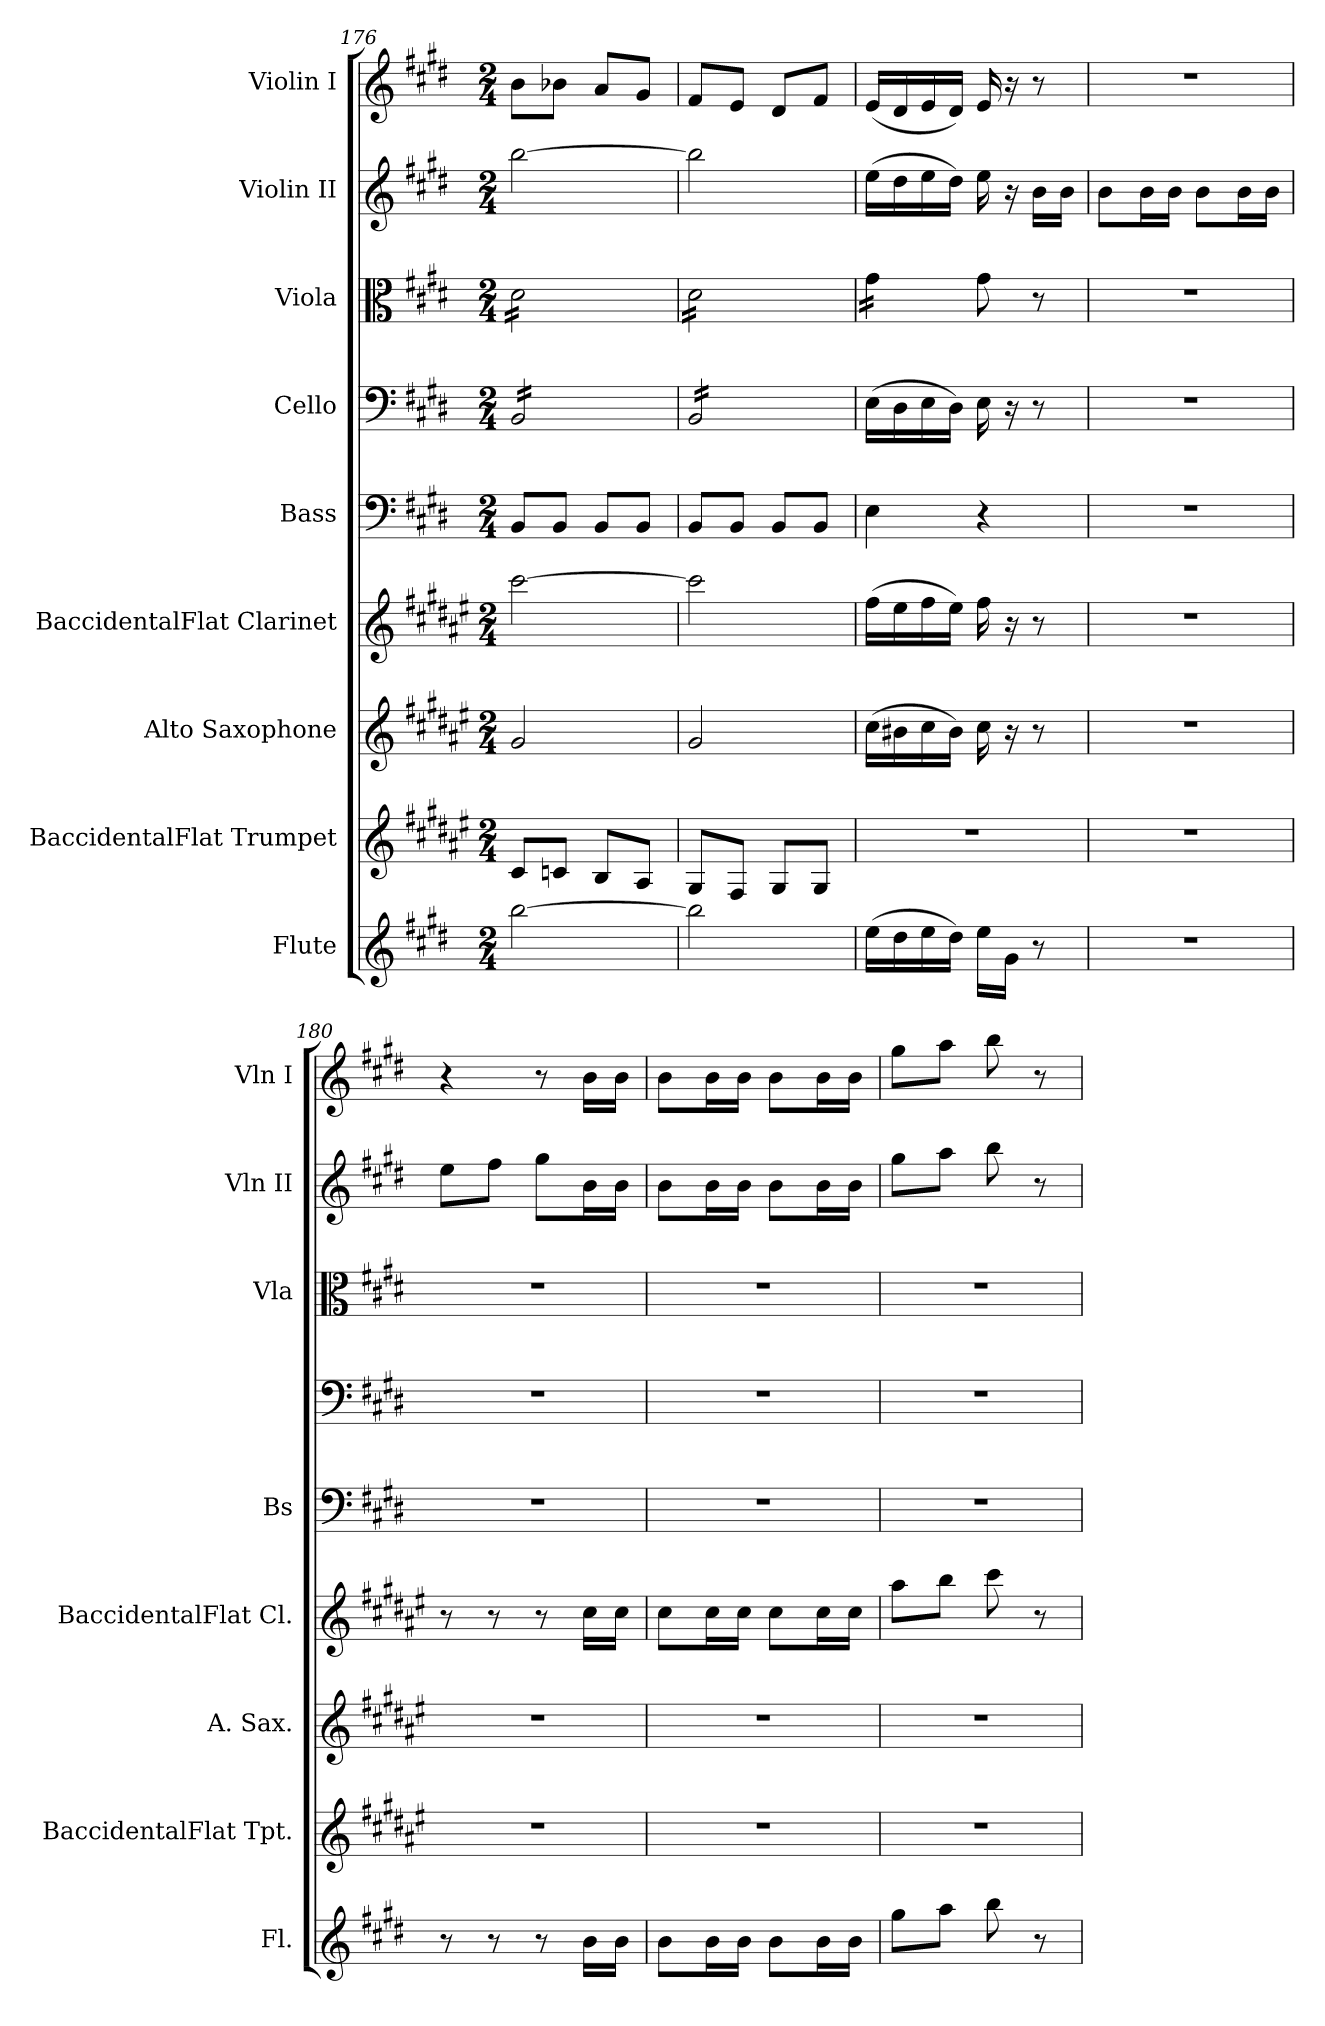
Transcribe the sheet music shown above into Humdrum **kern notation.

**kern	**kern	**kern	**kern	**kern	**kern	**kern	**kern	**kern
*part9	*part8	*part7	*part6	*part5	*part4	*part3	*part2	*part1
*staff9	*staff8	*staff7	*staff6	*staff5	*staff4	*staff3	*staff2	*staff1
*I"Flute	*I"BaccidentalFlat Trumpet	*I"Alto Saxophone	*I"BaccidentalFlat Clarinet	*I"Bass	*I"Cello	*I"Viola	*I"Violin II	*I"Violin I
*I'Fl.	*I'BaccidentalFlat Tpt.	*I'A. Sax.	*I'BaccidentalFlat Cl.	*I'Bs	*	*I'Vla	*I'Vln II	*I'Vln I
*clefG2	*clefG2	*clefG2	*clefG2	*clefF4	*clefF4	*clefC3	*clefG2	*clefG2
*	*ITrd1c2	*ITrd5c9	*ITrd1c2	*	*	*	*	*
*k[f#c#g#d#]	*k[f#c#g#d#]	*k[f#c#g#]	*k[f#c#g#d#]	*k[f#c#g#d#]	*k[f#c#g#d#]	*k[f#c#g#d#]	*k[f#c#g#d#]	*k[f#c#g#d#]
*M2/4	*M2/4	*M2/4	*M2/4	*M2/4	*M2/4	*M2/4	*M2/4	*M2/4
=176	=176	=176	=176	=176	=176	=176	=176	=176
*	*	*	*	*	*tremolo	*	*	*
*	*	*	*	*	*	*tremolo	*	*
[2bb\	8B/L	2B/	[2bb\	8BB/L	16BB/LL	16d#\LL	[2bb\	8b\L
.	.	.	.	.	16BB/	16d#\	.	.
.	8B-X/J	.	.	8BB/J	16BB/	16d#\	.	8b-X\J
.	.	.	.	.	16BB/	16d#\	.	.
.	8A/L	.	.	8BB/L	16BB/	16d#\	.	8a/L
.	.	.	.	.	16BB/	16d#\	.	.
.	8G#/J	.	.	8BB/J	16BB/	16d#\	.	8g#/J
.	.	.	.	.	16BB/JJ	16d#\JJ	.	.
=177	=177	=177	=177	=177	=177	=177	=177	=177
2bb\]	8F#/L	2B/	2bb\]	8BB/L	16BB/LL	16d#\LL	2bb\]	8f#/L
.	.	.	.	.	16BB/	16d#\	.	.
.	8E/J	.	.	8BB/J	16BB/	16d#\	.	8e/J
.	.	.	.	.	16BB/	16d#\	.	.
.	8F#/L	.	.	8BB/L	16BB/	16d#\	.	8d#/L
.	.	.	.	.	16BB/	16d#\	.	.
.	8F#/J	.	.	8BB/J	16BB/	16d#\	.	8f#/J
.	.	.	.	.	16BB/JJ	16d#\JJ	.	.
*	*	*	*	*	*Xtremolo	*	*	*
=178	=178	=178	=178	=178	=178	=178	=178	=178
(>16ee\LL	2r	(>16e\LL	(>16ee\LL	4E\	(>16E\LL	16g#\LL	(>16ee\LL	(<16e/LL
16dd#\	.	16d#X\	16dd#\	.	16D#\	16g#\	16dd#\	16d#/
16ee\	.	16e\	16ee\	.	16E\	16g#\	16ee\	16e/
16dd#\JJ)	.	16d#\JJ)	16dd#\JJ)	.	16D#\JJ)	16g#\JJ	16dd#\JJ)	16d#/JJ)
*	*	*	*	*	*	*Xtremolo	*	*
16ee\LL	.	16e\	16ee\	4r	16E\	8g#\	16ee\	16e/
16g#\JJ	.	16r	16r	.	16r	.	16r	16r
8r	.	8r	8r	.	8r	8r	16b\LL	8r
.	.	.	.	.	.	.	16b\JJ	.
=179	=179	=179	=179	=179	=179	=179	=179	=179
2r	2r	2r	2r	2r	2r	2r	8b\L	2r
.	.	.	.	.	.	.	16b\L	.
.	.	.	.	.	.	.	16b\JJ	.
.	.	.	.	.	.	.	8b\L	.
.	.	.	.	.	.	.	16b\L	.
.	.	.	.	.	.	.	16b\JJ	.
=180	=180	=180	=180	=180	=180	=180	=180	=180
8r	2r	2r	8r	2r	2r	2r	8ee\L	4r
8r	.	.	8r	.	.	.	8ff#\J	.
8r	.	.	8r	.	.	.	8gg#\L	8r
16b\LL	.	.	16b\LL	.	.	.	16b\L	16b\LL
16b\JJ	.	.	16b\JJ	.	.	.	16b\JJ	16b\JJ
!!LO:PB:g=z
=181	=181	=181	=181	=181	=181	=181	=181	=181
8b\L	2r	2r	8b\L	2r	2r	2r	8b\L	8b\L
16b\L	.	.	16b\L	.	.	.	16b\L	16b\L
16b\JJ	.	.	16b\JJ	.	.	.	16b\JJ	16b\JJ
8b\L	.	.	8b\L	.	.	.	8b\L	8b\L
16b\L	.	.	16b\L	.	.	.	16b\L	16b\L
16b\JJ	.	.	16b\JJ	.	.	.	16b\JJ	16b\JJ
=182	=182	=182	=182	=182	=182	=182	=182	=182
8gg#\L	2r	2r	8gg#\L	2r	2r	2r	8gg#\L	8gg#\L
8aa\J	.	.	8aa\J	.	.	.	8aa\J	8aa\J
8bb\	.	.	8bb\	.	.	.	8bb\	8bb\
8r	.	.	8r	.	.	.	8r	8r
=	=	=	=	=	=	=	=	=
*-	*-	*-	*-	*-	*-	*-	*-	*-
